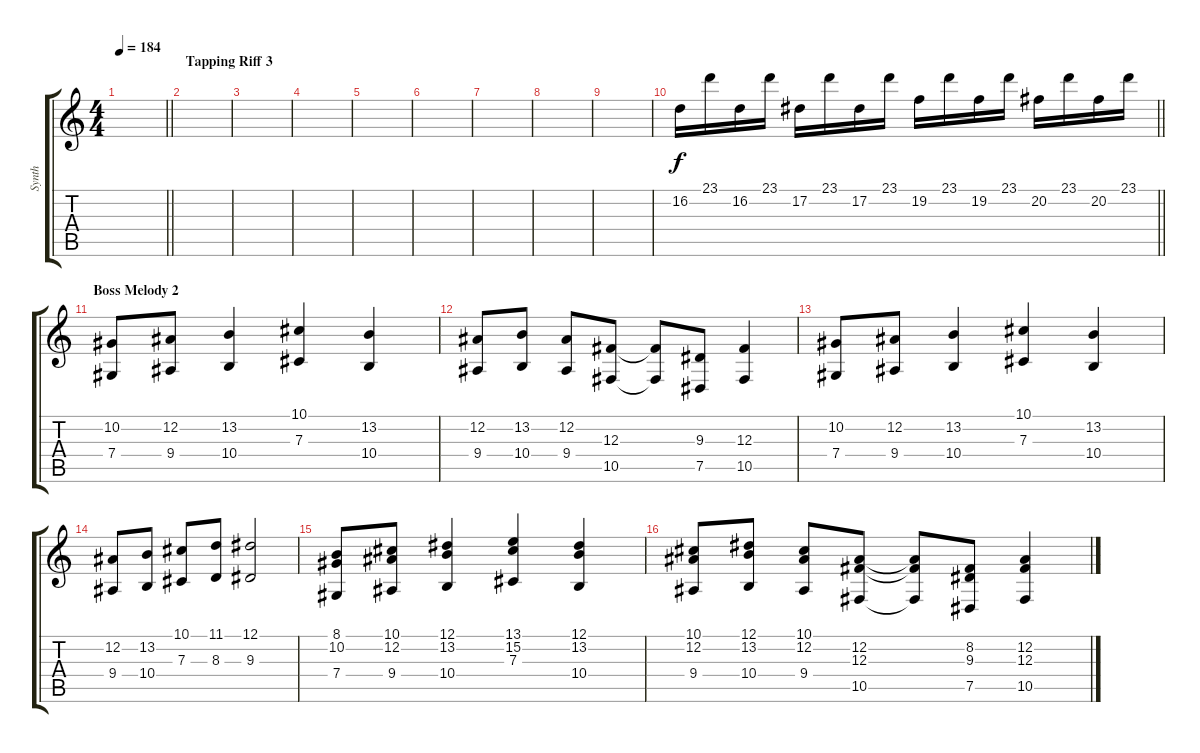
\track ("Synth" "Synth") {instrument lead2sawtooth}
\staff {score tabs}
\tuning (Eb4 Bb3 Gb3 Db3 Ab2 Eb2) {hide}
\ts (4 4)
\tempo 184
\clef g2
\barLineRight lightlight
\ks c
|
\section ("" "Tapping Riff 3")
|
|
|
|
|
|
|
|
\barLineRight lightlight
16.2.16 23.1.16 16.2.16 23.1.16 17.2.16 23.1.16 17.2.16 23.1.16 19.2.16 23.1.16 19.2.16 23.1.16 20.2.16 23.1.16 20.2.16 23.1.16 |
\section ("" "Boss Melody 2")
(10.2 7.4).8 (12.2 9.4).8 (13.2 10.4).4 (10.1 7.3).4 (13.2 10.4).4 |
(12.2 9.4).8 (13.2 10.4).8 (12.2 9.4).8 (12.3 10.5).8 (12.3{t} 10.5{t}).8 (9.3 7.5).8 (12.3 10.5).4 |
(10.2 7.4).8 (12.2 9.4).8 (13.2 10.4).4 (10.1 7.3).4 (13.2 10.4).4 |
(12.2 9.4).8 (13.2 10.4).8 (10.1 7.3).8 (11.1 8.3).8 (12.1 9.3).2 |
(8.1 10.2 7.4).8 (10.1 12.2 9.4).8 (12.1 13.2 10.4).4 (13.1 15.2 7.3).4 (12.1 13.2 10.4).4 |
(10.1 12.2 9.4).8 (12.1 13.2 10.4).8 (10.1 12.2 9.4).8 (12.2 12.3 10.5).8 (12.2{t} 12.3{t} 10.5{t}).8 (8.2 9.3 7.5).8 (12.2 12.3 10.5).4
